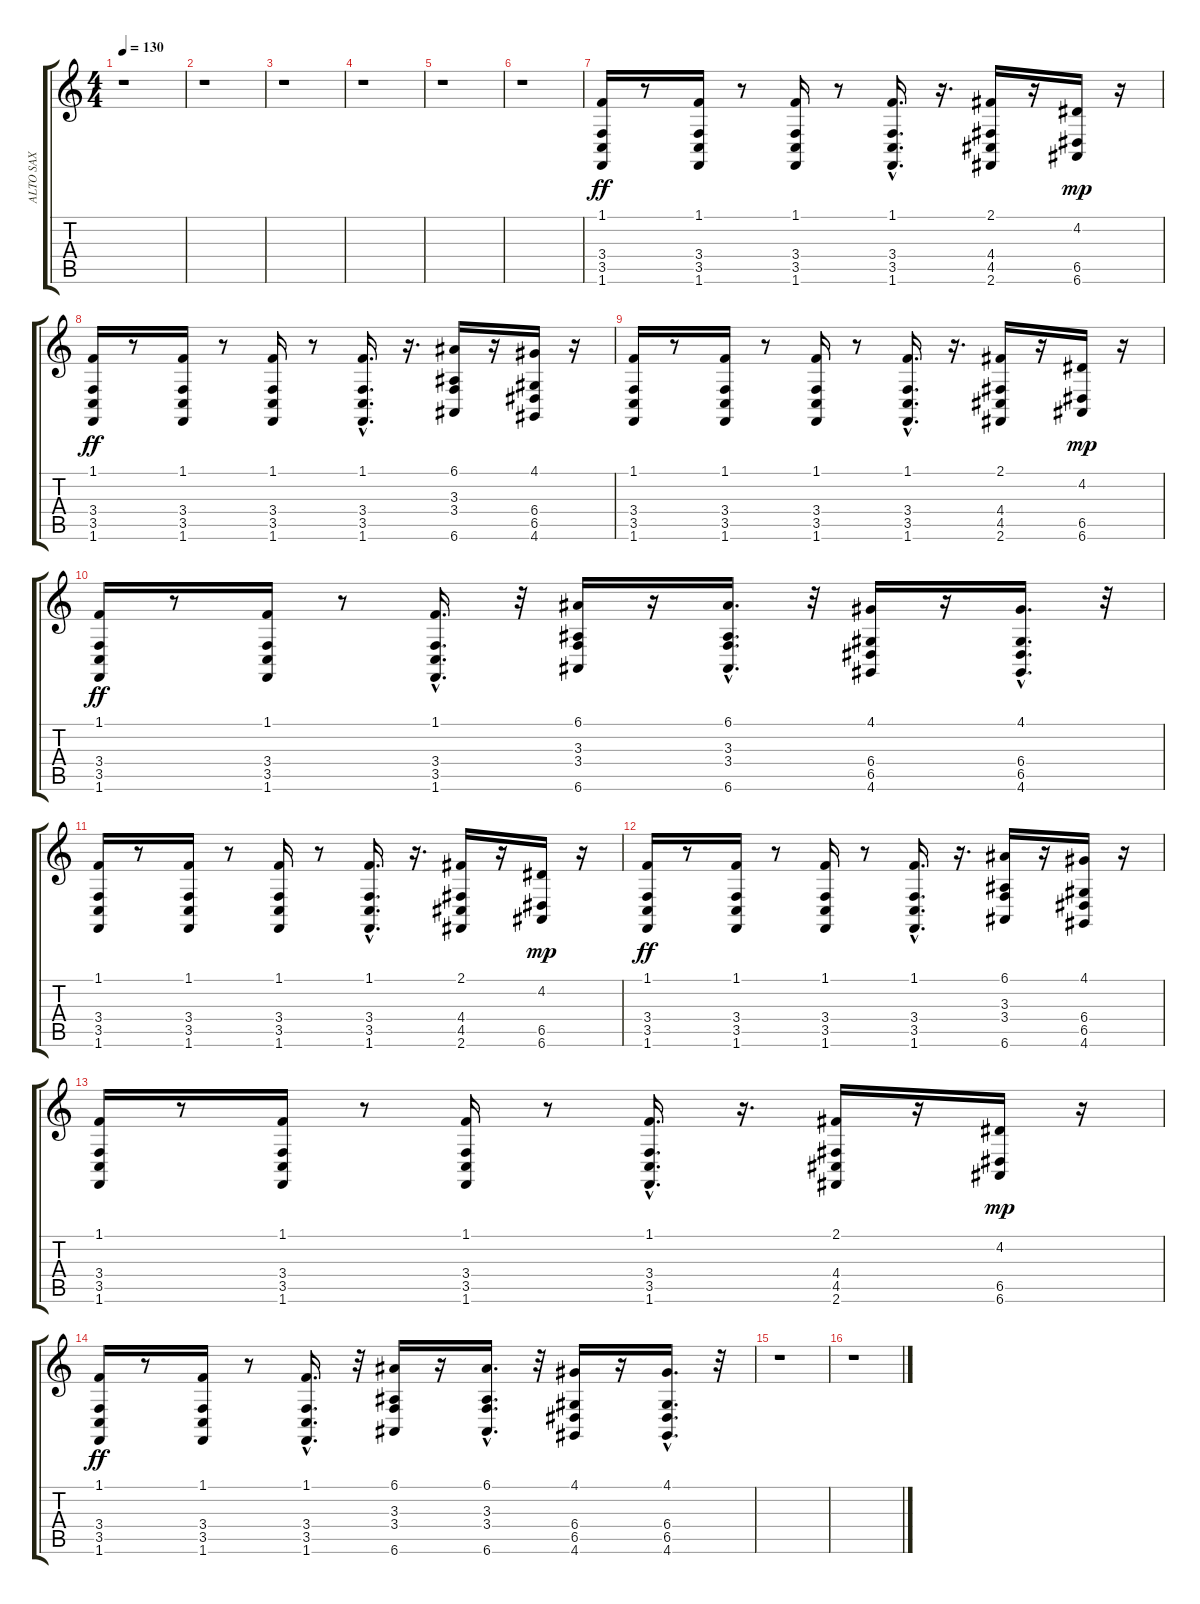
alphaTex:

\track ("ALTO SAX" "ALTO SAX") {instrument altosax}
\staff {score tabs}
\tuning (E4 B3 G3 D3 A2 E2) {hide}
\ts (4 4)
\tempo 130
\clef g2
\ks c
r.1{dy ff instrument altosax} |
r.1 |
r.1 |
r.1 |
r.1 |
r.1 |
(1.1 3.4 3.5 1.6).16 r.8 (1.1 3.4 3.5 1.6).16 r.8 (1.1 3.4 3.5 1.6).16 r.8 (1.1{hac} 3.4{hac} 3.5{hac} 1.6{hac}).16{d} r.16{d} (2.1 4.4 4.5 2.6).16 r.16 (4.2 6.5 6.6).16{dy mp} r.16 |
(1.1 3.4 3.5 1.6).16{dy ff} r.8 (1.1 3.4 3.5 1.6).16 r.8 (1.1 3.4 3.5 1.6).16 r.8 (1.1{hac} 3.4{hac} 3.5{hac} 1.6{hac}).16{d} r.16{d} (6.1 3.3 3.4 6.6).16 r.16 (4.1 6.4 6.5 4.6).16 r.16 |
(1.1 3.4 3.5 1.6).16 r.8 (1.1 3.4 3.5 1.6).16 r.8 (1.1 3.4 3.5 1.6).16 r.8 (1.1{hac} 3.4{hac} 3.5{hac} 1.6{hac}).16{d} r.16{d} (2.1 4.4 4.5 2.6).16 r.16 (4.2 6.5 6.6).16{dy mp} r.16 |
(1.1 3.4 3.5 1.6).16{dy ff} r.8 (1.1 3.4 3.5 1.6).16 r.8 (1.1{hac} 3.4{hac} 3.5{hac} 1.6{hac}).16{d} r.32 (6.1 3.3 3.4 6.6).16 r.16 (6.1{hac} 3.3{hac} 3.4{hac} 6.6{hac}).16{d} r.32 (4.1 6.4 6.5 4.6).16 r.16 (4.1{hac} 6.4{hac} 6.5{hac} 4.6{hac}).16{d} r.32 |
(1.1 3.4 3.5 1.6).16 r.8 (1.1 3.4 3.5 1.6).16 r.8 (1.1 3.4 3.5 1.6).16 r.8 (1.1{hac} 3.4{hac} 3.5{hac} 1.6{hac}).16{d} r.16{d} (2.1 4.4 4.5 2.6).16 r.16 (4.2 6.5 6.6).16{dy mp} r.16 |
(1.1 3.4 3.5 1.6).16{dy ff} r.8 (1.1 3.4 3.5 1.6).16 r.8 (1.1 3.4 3.5 1.6).16 r.8 (1.1{hac} 3.4{hac} 3.5{hac} 1.6{hac}).16{d} r.16{d} (6.1 3.3 3.4 6.6).16 r.16 (4.1 6.4 6.5 4.6).16 r.16 |
(1.1 3.4 3.5 1.6).16 r.8 (1.1 3.4 3.5 1.6).16 r.8 (1.1 3.4 3.5 1.6).16 r.8 (1.1{hac} 3.4{hac} 3.5{hac} 1.6{hac}).16{d} r.16{d} (2.1 4.4 4.5 2.6).16 r.16 (4.2 6.5 6.6).16{dy mp} r.16 |
(1.1 3.4 3.5 1.6).16{dy ff} r.8 (1.1 3.4 3.5 1.6).16 r.8 (1.1{hac} 3.4{hac} 3.5{hac} 1.6{hac}).16{d} r.32 (6.1 3.3 3.4 6.6).16 r.16 (6.1{hac} 3.3{hac} 3.4{hac} 6.6{hac}).16{d} r.32 (4.1 6.4 6.5 4.6).16 r.16 (4.1{hac} 6.4{hac} 6.5{hac} 4.6{hac}).16{d} r.32 |
r.1 |
r.1
